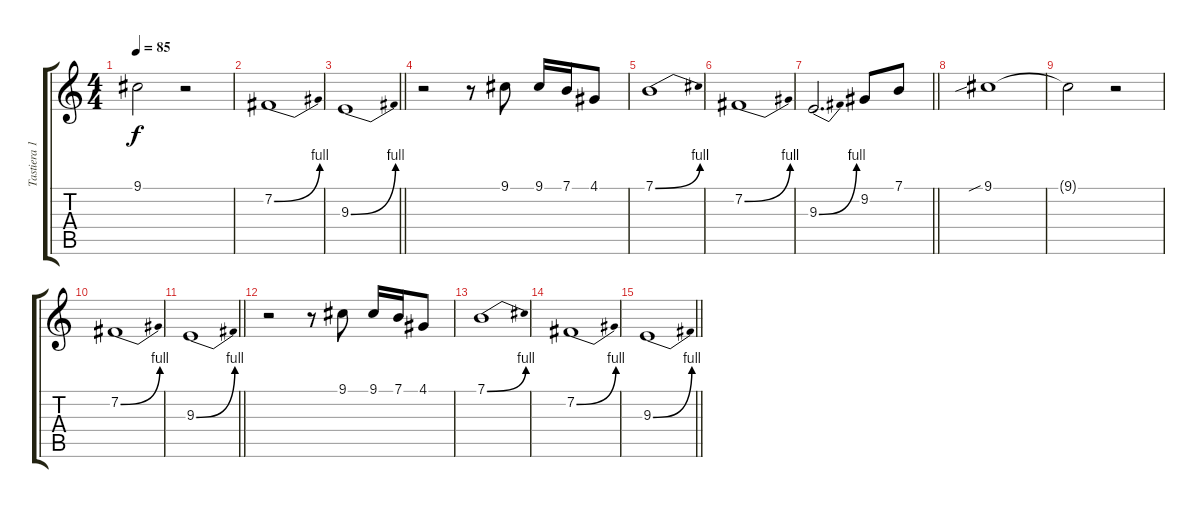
\track ("Tastiera 1" "Tastiera 1") {instrument lead1square}
\staff {score tabs}
\tuning (E4 B3 G3 D3 A2 E2) {hide}
\ts (4 4)
\tempo 85
\clef g2
\ks c
9.1{t}.2{dy f} r.2 |
7.2{be (bend 0 0 60 4)}.1 |
\barLineRight lightlight
9.3{be (bend 0 0 60 4)}.1 |
r.2 r.8 9.1.8 9.1.16 7.1.16 4.1.8 |
7.1{be (bend 0 0 60 4)}.1 |
7.2{be (bend 0 0 60 4)}.1 |
\barLineRight lightlight
9.3{be (bend 0 0 60 4)}.2{d} 9.2.8 7.1.8 |
9.1{sib}.1{instrument lead1square} |
9.1{t}.2 r.2 |
7.2{be (bend 0 0 60 4)}.1 |
\barLineRight lightlight
9.3{be (bend 0 0 60 4)}.1 |
r.2 r.8 9.1.8 9.1.16 7.1.16 4.1.8 |
7.1{be (bend 0 0 60 4)}.1 |
7.2{be (bend 0 0 60 4)}.1 |
\barLineRight lightlight
9.3{be (bend 0 0 60 4)}.1
